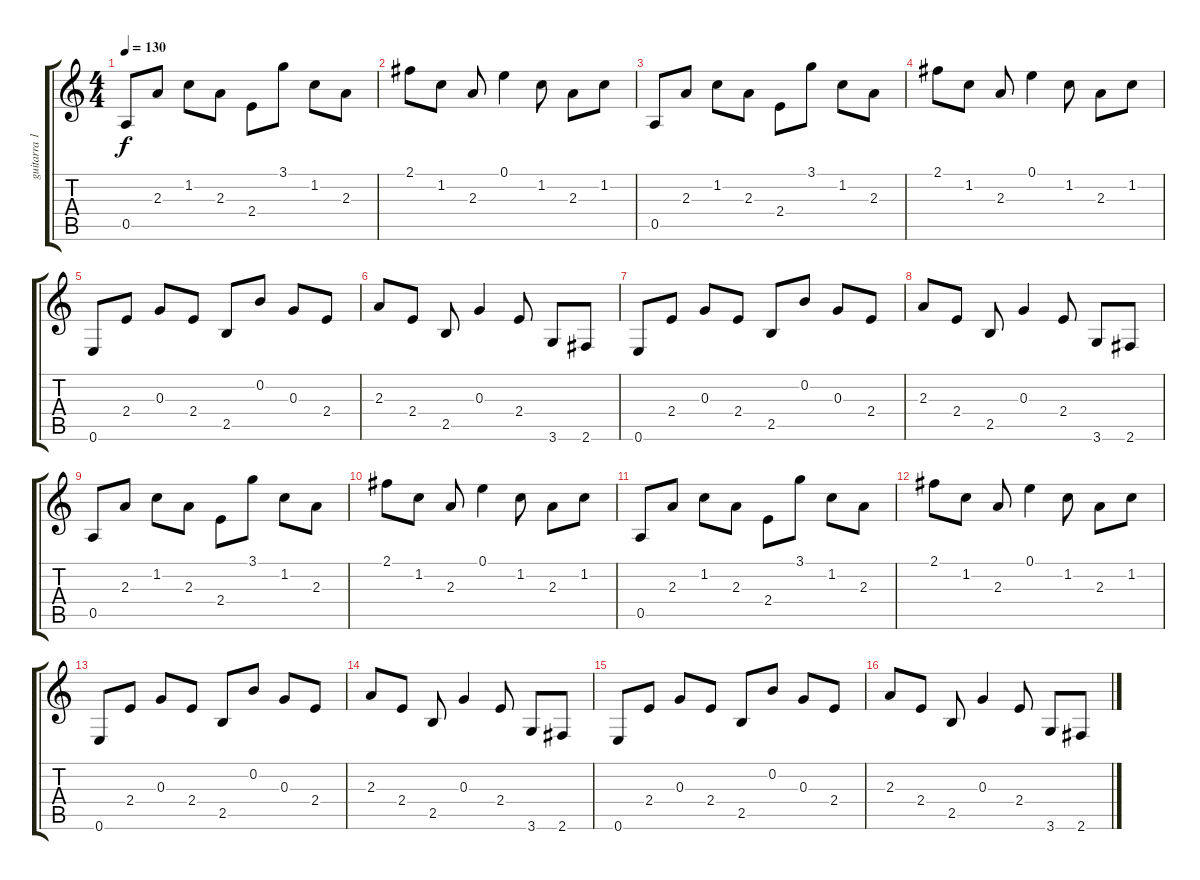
\track ("guitarra 1" "guitarra 1") {instrument acousticguitarsteel}
\staff {score tabs}
\tuning (E4 B3 G3 D3 A2 E2) {hide}
\ts (4 4)
\tempo 130
\clef g2
\ks c
0.5.8{dy f} 2.3.8 1.2.8 2.3.8 2.4.8 3.1.8 1.2.8 2.3.8 |
2.1.8 1.2.8 2.3.8 0.1.4 1.2.8 2.3.8 1.2.8 |
0.5.8 2.3.8 1.2.8 2.3.8 2.4.8 3.1.8 1.2.8 2.3.8 |
2.1.8 1.2.8 2.3.8 0.1.4 1.2.8 2.3.8 1.2.8 |
0.6.8 2.4.8 0.3.8 2.4.8 2.5.8 0.2.8 0.3.8 2.4.8 |
2.3.8 2.4.8 2.5.8 0.3.4 2.4.8 3.6.8 2.6.8 |
0.6.8 2.4.8 0.3.8 2.4.8 2.5.8 0.2.8 0.3.8 2.4.8 |
2.3.8 2.4.8 2.5.8 0.3.4 2.4.8 3.6.8 2.6.8 |
0.5.8 2.3.8 1.2.8 2.3.8 2.4.8 3.1.8 1.2.8 2.3.8 |
2.1.8 1.2.8 2.3.8 0.1.4 1.2.8 2.3.8 1.2.8 |
0.5.8 2.3.8 1.2.8 2.3.8 2.4.8 3.1.8 1.2.8 2.3.8 |
2.1.8 1.2.8 2.3.8 0.1.4 1.2.8 2.3.8 1.2.8 |
0.6.8 2.4.8 0.3.8 2.4.8 2.5.8 0.2.8 0.3.8 2.4.8 |
2.3.8 2.4.8 2.5.8 0.3.4 2.4.8 3.6.8 2.6.8 |
0.6.8 2.4.8 0.3.8 2.4.8 2.5.8 0.2.8 0.3.8 2.4.8 |
2.3.8 2.4.8 2.5.8 0.3.4 2.4.8 3.6.8 2.6.8
